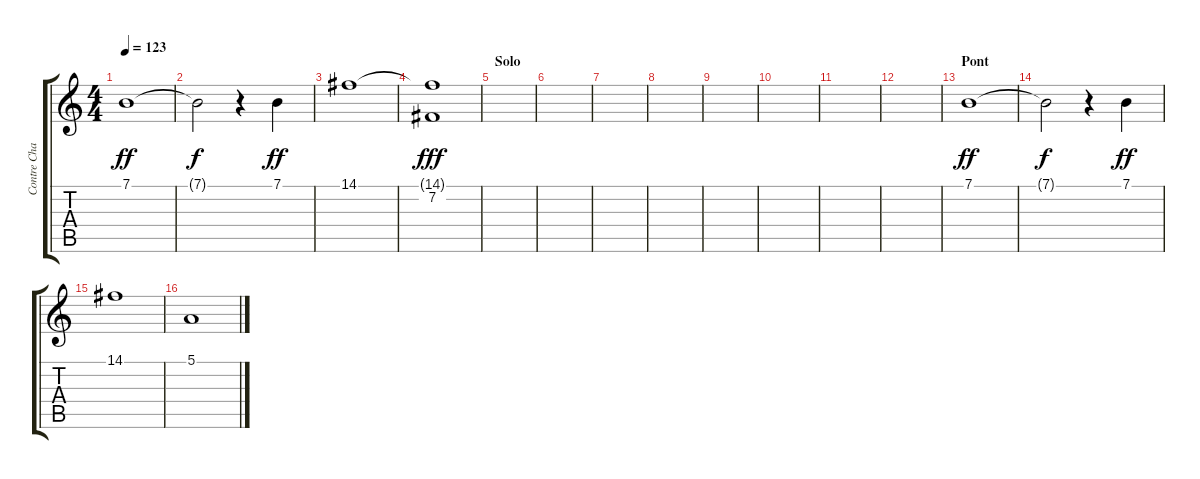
\track ("Contre Chant" "Contre Cha") {instrument choiraahs}
\staff {score tabs}
\tuning (E4 B3 G3 D3 A2 E2) {hide}
\ts (4 4)
\tempo 123
\clef g2
\ks c
7.1.1{dy ff} |
7.1{t}.2{dy f} r.4 7.1.4{dy ff} |
14.1.1 |
(14.1{t} 7.2).1{dy fff} |
\section ("" "Solo")
|
|
|
|
|
|
|
|
\section ("" "Pont")
7.1.1{dy ff} |
7.1{t}.2{dy f} r.4 7.1.4{dy ff} |
14.1.1 |
5.1.1
